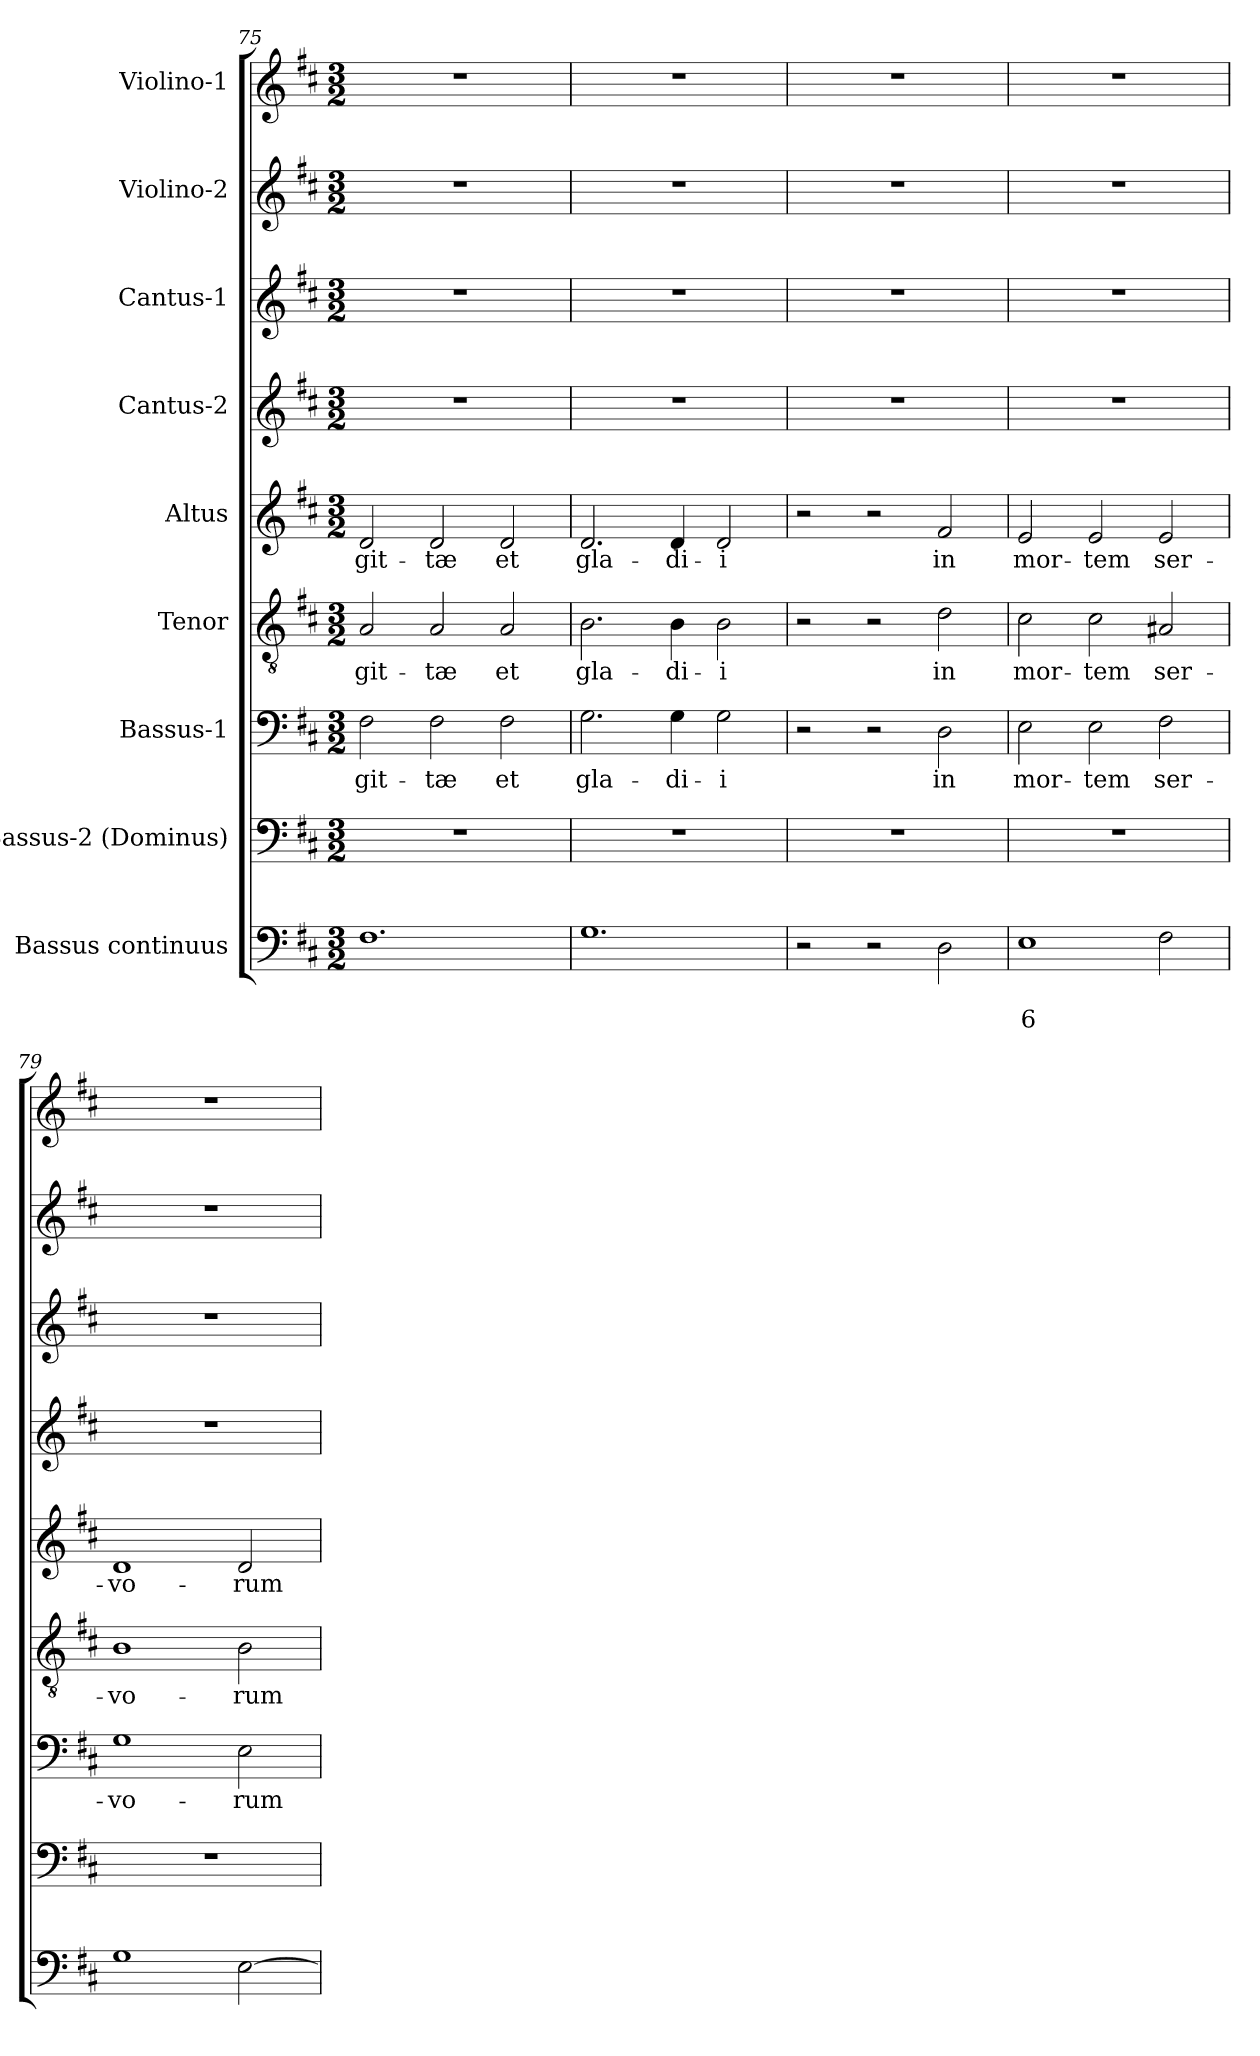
**kern	**text	**text	**kern	**kern	**text	**kern	**text	**kern	**text	**kern	**kern	**kern	**kern
*part9	*part9	*part9	*part8	*part7	*part7	*part6	*part6	*part5	*part5	*part4	*part3	*part2	*part1
*staff9	*staff9	*staff9	*staff8	*staff7	*staff7	*staff6	*staff6	*staff5	*staff5	*staff4	*staff3	*staff2	*staff1
*I"Bassus continuus	*	*	*I"Bassus-2 (Dominus)	*I"Bassus-1	*	*I"Tenor	*	*I"Altus	*	*I"Cantus-2	*I"Cantus-1	*I"Violino-2	*I"Violino-1
*clefF4	*	*	*clefF4	*clefF4	*	*clefGv2	*	*clefG2	*	*clefG2	*clefG2	*clefG2	*clefG2
*k[f#c#]	*	*	*k[f#c#]	*k[f#c#]	*	*k[f#c#]	*	*k[f#c#]	*	*k[f#c#]	*k[f#c#]	*k[f#c#]	*k[f#c#]
*D:	*	*	*D:	*D:	*	*D:	*	*D:	*	*D:	*D:	*D:	*D:
*M3/2	*	*	*M3/2	*M3/2	*	*M3/2	*	*M3/2	*	*M3/2	*M3/2	*M3/2	*M3/2
=75	=75	=75	=75	=75	=75	=75	=75	=75	=75	=75	=75	=75	=75
!	!	!	!	!	!LO:LY:b	!	!LO:LY:b	!	!LO:LY:b	!	!	!	!
1.F#	.	.	1.r	2F#\	-git-	2A/	-git-	2d/	-git-	1.r	1.r	1.r	1.r
!	!	!	!	!	!LO:LY:b	!	!LO:LY:b	!	!LO:LY:b	!	!	!	!
.	.	.	.	2F#\	-tæ	2A/	-tæ	2d/	-tæ	.	.	.	.
!	!	!	!	!	!LO:LY:b	!	!LO:LY:b	!	!LO:LY:b	!	!	!	!
.	.	.	.	2F#\	et	2A/	et	2d/	et	.	.	.	.
!!LO:PB:g=z
=76	=76	=76	=76	=76	=76	=76	=76	=76	=76	=76	=76	=76	=76
!	!	!	!	!	!LO:LY:b	!	!LO:LY:b	!	!LO:LY:b	!	!	!	!
1.G	.	.	1.r	2.G\	gla-	2.B\	gla-	2.d/	gla-	1.r	1.r	1.r	1.r
!	!	!	!	!	!LO:LY:b	!	!LO:LY:b	!	!LO:LY:b	!	!	!	!
.	.	.	.	4G\	-di-	4B\	-di-	4d/	-di-	.	.	.	.
!	!	!	!	!	!LO:LY:b	!	!LO:LY:b	!	!LO:LY:b	!	!	!	!
.	.	.	.	2G\	-i	2B\	-i	2d/	-i	.	.	.	.
=77	=77	=77	=77	=77	=77	=77	=77	=77	=77	=77	=77	=77	=77
2r	.	.	1.r	2r	.	2r	.	2r	.	1.r	1.r	1.r	1.r
2r	.	.	.	2r	.	2r	.	2r	.	.	.	.	.
!	!	!	!	!	!LO:LY:b	!	!LO:LY:b	!	!LO:LY:b	!	!	!	!
2D\	.	.	.	2D\	in	2d\	in	2f#/	in	.	.	.	.
=78	=78	=78	=78	=78	=78	=78	=78	=78	=78	=78	=78	=78	=78
!	!	!LO:LY:b	!	!	!LO:LY:b	!	!LO:LY:b	!	!LO:LY:b	!	!	!	!
1E	.	6	1.r	2E\	mor-	2c#\	mor-	2e/	mor-	1.r	1.r	1.r	1.r
!	!	!	!	!	!LO:LY:b	!	!LO:LY:b	!	!LO:LY:b	!	!	!	!
.	.	.	.	2E\	-tem	2c#\	-tem	2e/	-tem	.	.	.	.
!	!	!	!	!	!LO:LY:b	!	!LO:LY:b	!	!LO:LY:b	!	!	!	!
2F#\	.	.	.	2F#\	ser-	2A#X/	ser-	2e/	ser-	.	.	.	.
=79	=79	=79	=79	=79	=79	=79	=79	=79	=79	=79	=79	=79	=79
!	!	!	!	!	!LO:LY:b	!	!LO:LY:b	!	!LO:LY:b	!	!	!	!
1G	.	.	1.r	1G	-vo-	1B	-vo-	1d	-vo-	1.r	1.r	1.r	1.r
!	!	!	!	!	!LO:LY:b	!	!LO:LY:b	!	!LO:LY:b	!	!	!	!
[2E\	.	.	.	2E\	-rum	2B\	-rum	2d/	-rum	.	.	.	.
=	=	=	=	=	=	=	=	=	=	=	=	=	=
*-	*-	*-	*-	*-	*-	*-	*-	*-	*-	*-	*-	*-	*-
